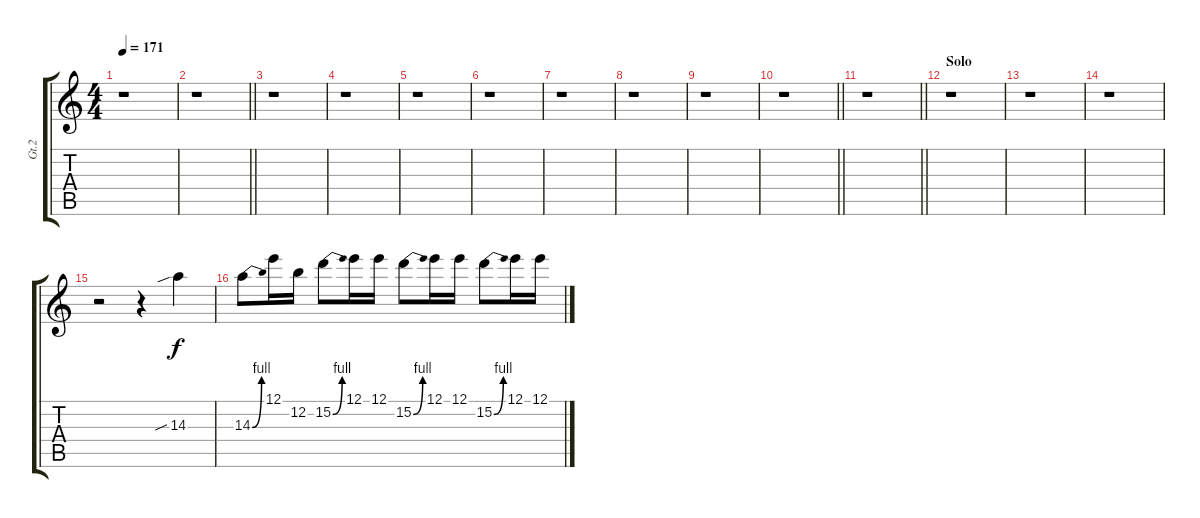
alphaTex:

\track ("Gt.2" "Gt.2") {instrument overdrivenguitar}
\staff {score tabs}
\tuning (E4 B3 G3 D3 A2 E2) {hide}
\ts (4 4)
\tempo 171
\clef g2
\ks c
r.1{dy f} |
\barLineRight lightlight
r.1 |
r.1 |
r.1 |
r.1 |
r.1 |
r.1 |
r.1 |
r.1 |
\barLineRight lightlight
r.1 |
\barLineRight lightlight
r.1 |
\section ("" "Solo")
r.1 |
r.1 |
r.1 |
r.2 r.4 14.3{sib}.4 |
14.3{be (bend 0 0 60 4)}.8 12.1.16 12.2.16 15.2{be (bend 0 0 60 4)}.8 12.1.16 12.1.16 15.2{be (bend 0 0 60 4)}.8 12.1.16 12.1.16 15.2{be (bend 0 0 60 4)}.8 12.1.16 12.1.16
